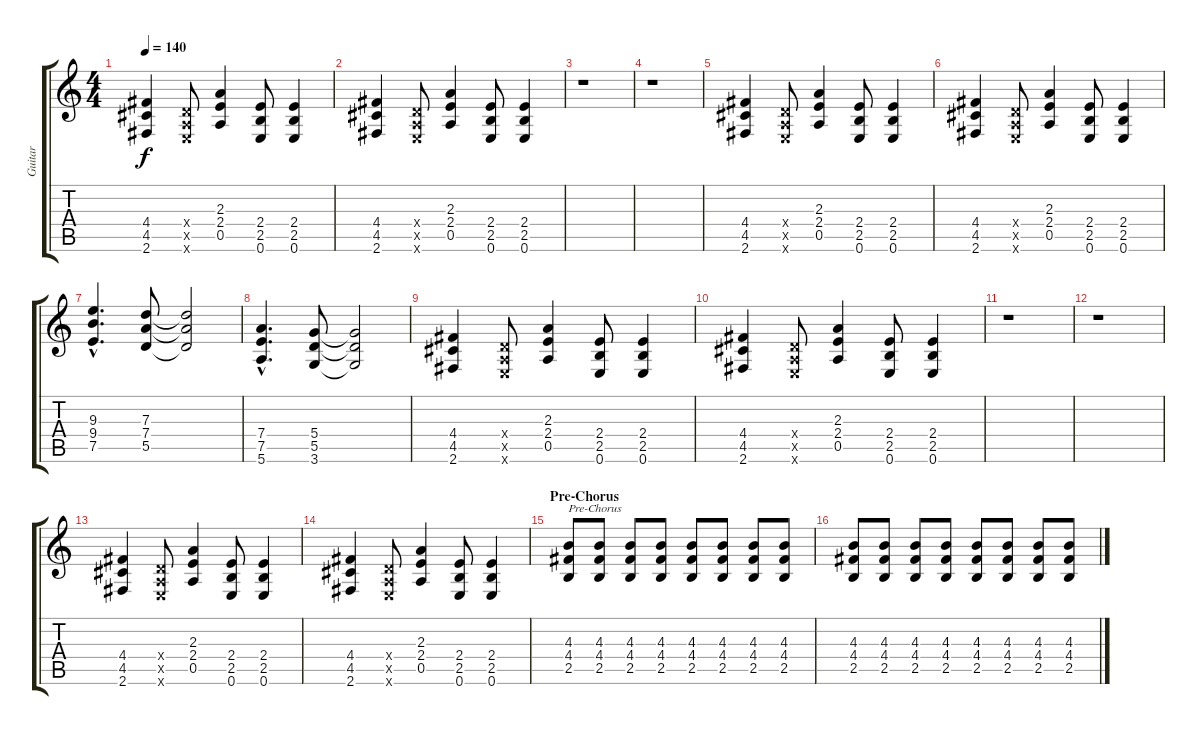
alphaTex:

\track ("Guitar" "Guitar") {instrument overdrivenguitar}
\staff {score tabs}
\tuning (E4 B3 G3 D3 A2 E2) {hide}
\ts (4 4)
\tempo 140
\clef g2
\ks c
(4.4 4.5 2.6).4{dy f} (0.4{x} 0.5{x} 0.6{x}).8 (2.3 2.4 0.5).4 (2.4 2.5 0.6).8 (2.4 2.5 0.6).4 |
(4.4 4.5 2.6).4 (0.4{x} 0.5{x} 0.6{x}).8 (2.3 2.4 0.5).4 (2.4 2.5 0.6).8 (2.4 2.5 0.6).4 |
r.1 |
r.1 |
(4.4 4.5 2.6).4 (0.4{x} 0.5{x} 0.6{x}).8 (2.3 2.4 0.5).4 (2.4 2.5 0.6).8 (2.4 2.5 0.6).4 |
(4.4 4.5 2.6).4 (0.4{x} 0.5{x} 0.6{x}).8 (2.3 2.4 0.5).4 (2.4 2.5 0.6).8 (2.4 2.5 0.6).4 |
(9.3{hac} 9.4{hac} 7.5{hac}).4{d} (7.3 7.4 5.5).8 (7.3{t} 7.4{t} 5.5{t}).2 |
(7.4{hac} 7.5{hac} 5.6{hac}).4{d} (5.4 5.5 3.6).8 (5.4{t} 5.5{t} 3.6{t}).2 |
(4.4 4.5 2.6).4 (0.4{x} 0.5{x} 0.6{x}).8 (2.3 2.4 0.5).4 (2.4 2.5 0.6).8 (2.4 2.5 0.6).4 |
(4.4 4.5 2.6).4 (0.4{x} 0.5{x} 0.6{x}).8 (2.3 2.4 0.5).4 (2.4 2.5 0.6).8 (2.4 2.5 0.6).4 |
r.1 |
r.1 |
(4.4 4.5 2.6).4 (0.4{x} 0.5{x} 0.6{x}).8 (2.3 2.4 0.5).4 (2.4 2.5 0.6).8 (2.4 2.5 0.6).4 |
(4.4 4.5 2.6).4 (0.4{x} 0.5{x} 0.6{x}).8 (2.3 2.4 0.5).4 (2.4 2.5 0.6).8 (2.4 2.5 0.6).4 |
\section ("" "Pre-Chorus")
(4.3 4.4 2.5).8{txt "Pre-Chorus"} (4.3 4.4 2.5).8 (4.3 4.4 2.5).8 (4.3 4.4 2.5).8 (4.3 4.4 2.5).8 (4.3 4.4 2.5).8 (4.3 4.4 2.5).8 (4.3 4.4 2.5).8 |
(4.3 4.4 2.5).8 (4.3 4.4 2.5).8 (4.3 4.4 2.5).8 (4.3 4.4 2.5).8 (4.3 4.4 2.5).8 (4.3 4.4 2.5).8 (4.3 4.4 2.5).8 (4.3 4.4 2.5).8
